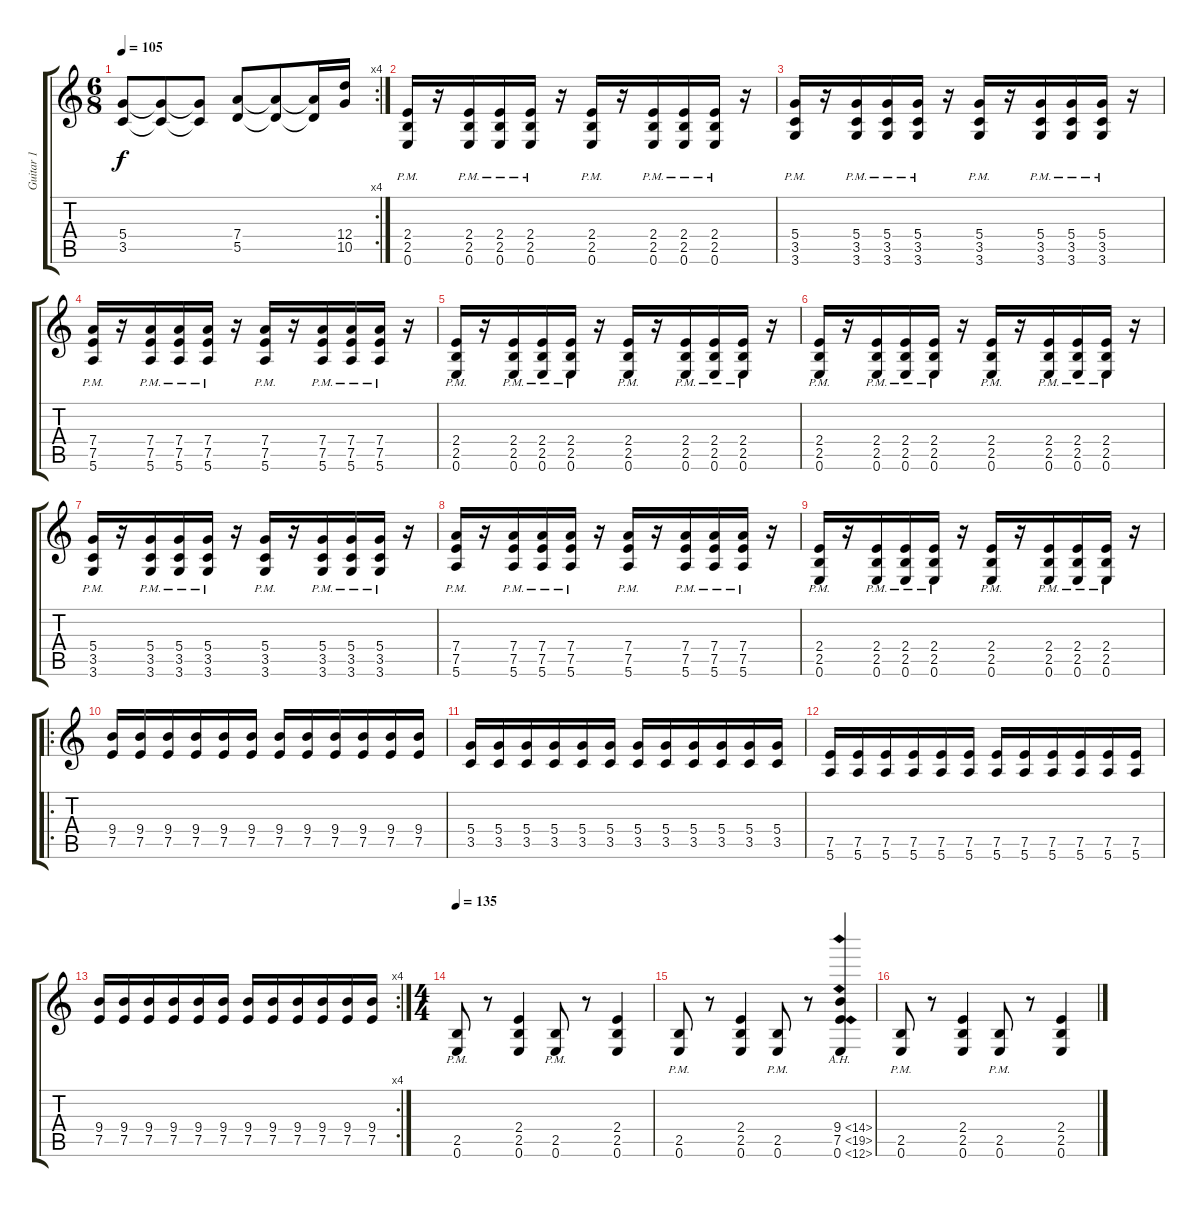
\track ("Guitar 1" "Guitar 1") {instrument distortionguitar}
\staff {score tabs}
\tuning (E4 B3 G3 D3 A2 E2) {hide}
\rc 4
\ts (6 8)
\tempo 105
\clef g2
\ks c
(5.4 3.5).8{dy f} (5.4{t} 3.5{t}).8 (5.4{t} 3.5{t}).8 (7.4 5.5).8 (7.4{t} 5.5{t}).8 (7.4{t} 5.5{t}).16 (12.4 10.5).16 |
(2.4 2.5{pm} 0.6{pm}).16 r.16 (2.4 2.5{pm} 0.6{pm}).16 (2.4 2.5{pm} 0.6{pm}).16 (2.4 2.5{pm} 0.6{pm}).16 r.16 (2.4 2.5{pm} 0.6{pm}).16 r.16 (2.4 2.5{pm} 0.6{pm}).16 (2.4 2.5{pm} 0.6{pm}).16 (2.4 2.5{pm} 0.6{pm}).16 r.16 |
(5.4{pm} 3.5{pm} 3.6{pm}).16 r.16 (5.4{pm} 3.5{pm} 3.6{pm}).16 (5.4{pm} 3.5{pm} 3.6{pm}).16 (5.4{pm} 3.5{pm} 3.6{pm}).16 r.16 (5.4{pm} 3.5{pm} 3.6{pm}).16 r.16 (5.4{pm} 3.5{pm} 3.6{pm}).16 (5.4{pm} 3.5{pm} 3.6{pm}).16 (5.4{pm} 3.5{pm} 3.6{pm}).16 r.16 |
(7.4 7.5{pm} 5.6{pm}).16 r.16 (7.4 7.5{pm} 5.6{pm}).16 (7.4 7.5{pm} 5.6{pm}).16 (7.4 7.5{pm} 5.6{pm}).16 r.16 (7.4 7.5{pm} 5.6{pm}).16 r.16 (7.4 7.5{pm} 5.6{pm}).16 (7.4 7.5{pm} 5.6{pm}).16 (7.4 7.5{pm} 5.6{pm}).16 r.16 |
(2.4 2.5{pm} 0.6{pm}).16 r.16 (2.4 2.5{pm} 0.6{pm}).16 (2.4 2.5{pm} 0.6{pm}).16 (2.4 2.5{pm} 0.6{pm}).16 r.16 (2.4 2.5{pm} 0.6{pm}).16 r.16 (2.4 2.5{pm} 0.6{pm}).16 (2.4 2.5{pm} 0.6{pm}).16 (2.4 2.5{pm} 0.6{pm}).16 r.16 |
(2.4 2.5{pm} 0.6{pm}).16 r.16 (2.4 2.5{pm} 0.6{pm}).16 (2.4 2.5{pm} 0.6{pm}).16 (2.4 2.5{pm} 0.6{pm}).16 r.16 (2.4 2.5{pm} 0.6{pm}).16 r.16 (2.4 2.5{pm} 0.6{pm}).16 (2.4 2.5{pm} 0.6{pm}).16 (2.4 2.5{pm} 0.6{pm}).16 r.16 |
(5.4{pm} 3.5{pm} 3.6{pm}).16 r.16 (5.4{pm} 3.5{pm} 3.6{pm}).16 (5.4{pm} 3.5{pm} 3.6{pm}).16 (5.4{pm} 3.5{pm} 3.6{pm}).16 r.16 (5.4{pm} 3.5{pm} 3.6{pm}).16 r.16 (5.4{pm} 3.5{pm} 3.6{pm}).16 (5.4{pm} 3.5{pm} 3.6{pm}).16 (5.4{pm} 3.5{pm} 3.6{pm}).16 r.16 |
(7.4 7.5{pm} 5.6{pm}).16 r.16 (7.4 7.5{pm} 5.6{pm}).16 (7.4 7.5{pm} 5.6{pm}).16 (7.4 7.5{pm} 5.6{pm}).16 r.16 (7.4 7.5{pm} 5.6{pm}).16 r.16 (7.4 7.5{pm} 5.6{pm}).16 (7.4 7.5{pm} 5.6{pm}).16 (7.4 7.5{pm} 5.6{pm}).16 r.16 |
(2.4 2.5{pm} 0.6{pm}).16 r.16 (2.4 2.5{pm} 0.6{pm}).16 (2.4 2.5{pm} 0.6{pm}).16 (2.4 2.5{pm} 0.6{pm}).16 r.16 (2.4 2.5{pm} 0.6{pm}).16 r.16 (2.4 2.5{pm} 0.6{pm}).16 (2.4 2.5{pm} 0.6{pm}).16 (2.4 2.5{pm} 0.6{pm}).16 r.16 |
\ro
(9.4 7.5).16 (9.4 7.5).16 (9.4 7.5).16 (9.4 7.5).16 (9.4 7.5).16 (9.4 7.5).16 (9.4 7.5).16 (9.4 7.5).16 (9.4 7.5).16 (9.4 7.5).16 (9.4 7.5).16 (9.4 7.5).16 |
(5.4 3.5).16 (5.4 3.5).16 (5.4 3.5).16 (5.4 3.5).16 (5.4 3.5).16 (5.4 3.5).16 (5.4 3.5).16 (5.4 3.5).16 (5.4 3.5).16 (5.4 3.5).16 (5.4 3.5).16 (5.4 3.5).16 |
(7.5 5.6).16 (7.5 5.6).16 (7.5 5.6).16 (7.5 5.6).16 (7.5 5.6).16 (7.5 5.6).16 (7.5 5.6).16 (7.5 5.6).16 (7.5 5.6).16 (7.5 5.6).16 (7.5 5.6).16 (7.5 5.6).16 |
\rc 4
(9.4 7.5).16 (9.4 7.5).16 (9.4 7.5).16 (9.4 7.5).16 (9.4 7.5).16 (9.4 7.5).16 (9.4 7.5).16 (9.4 7.5).16 (9.4 7.5).16 (9.4 7.5).16 (9.4 7.5).16 (9.4 7.5).16 |
\ts (4 4)
\tempo 135
(2.5{pm} 0.6{pm}).8 r.8 (2.4 2.5 0.6).4 (2.5{pm} 0.6{pm}).8 r.8 (2.4 2.5 0.6).4 |
(2.5{pm} 0.6{pm}).8 r.8 (2.4 2.5 0.6).4 (2.5{pm} 0.6{pm}).8 r.8 (9.4{ah 5} 7.5{ah 12} 0.6{ah 12}).4 |
(2.5{pm} 0.6{pm}).8 r.8 (2.4 2.5 0.6).4 (2.5{pm} 0.6{pm}).8 r.8 (2.4 2.5 0.6).4
